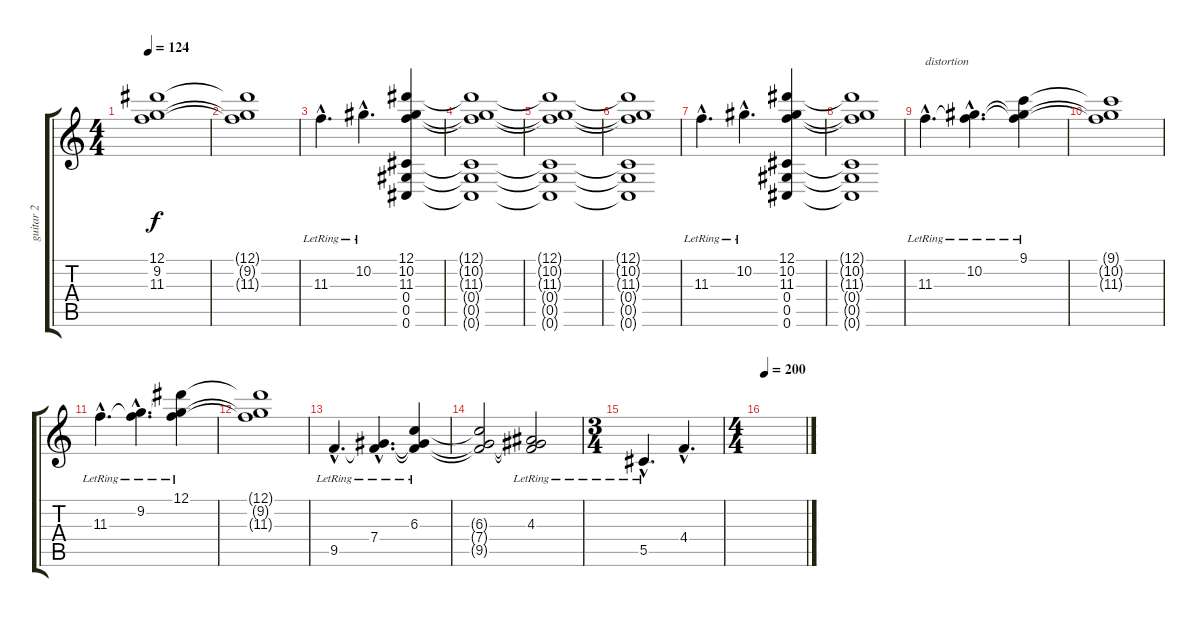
\track ("guitar 2" "guitar 2") {instrument overdrivenguitar}
\staff {score tabs}
\tuning (Eb4 Bb3 Gb3 Db3 Ab2 Db2) {hide}
\ts (4 4)
\tempo 124
\clef g2
\ks c
(12.1{t} 9.2{t} 11.3{t}).1{dy f} |
(12.1{t} 9.2{t} 11.3{t}).1 |
11.3{hac lr}.4{d} 10.2{hac lr}.4{d} (12.1 10.2 11.3 0.4 0.5 0.6).4 |
(12.1{t} 10.2{t} 11.3{t} 0.4{t} 0.5{t} 0.6{t}).1 |
(12.1{t} 10.2{t} 11.3{t} 0.4{t} 0.5{t} 0.6{t}).1 |
(12.1{t} 10.2{t} 11.3{t} 0.4{t} 0.5{t} 0.6{t}).1 |
11.3{hac lr}.4{d} 10.2{hac lr}.4{d} (12.1 10.2 11.3 0.4 0.5 0.6).4 |
(12.1{t} 10.2{t} 11.3{t} 0.4{t} 0.5{t} 0.6{t}).1 |
11.3{hac lr}.4{d txt "distortion" instrument overdrivenguitar} (10.2{hac lr} 11.3{hac t}).4{d} (9.1{lr} 10.2{t} 11.3{t}).4 |
(9.1{t} 10.2{t} 11.3{t}).1 |
11.3{hac lr}.4{d} (9.2{hac lr} 11.3{hac t}).4{d} (12.1{lr} 9.2{t} 11.3{t}).4 |
(12.1{t} 9.2{t} 11.3{t}).1 |
9.5{hac lr}.4{d instrument overdrivenguitar} (7.4{hac lr} 9.5{hac t}).4{d} (6.3{lr} 7.4{t} 9.5{t}).4 |
(6.3{t} 7.4{t} 9.5{t}).2 (4.3{lr} 7.4{t} 9.5{t}).2 |
\ts (3 4)
5.5{hac lr}.4{d} 4.4{hac}.4{d} |
\ts (4 4)
\tempo 200
